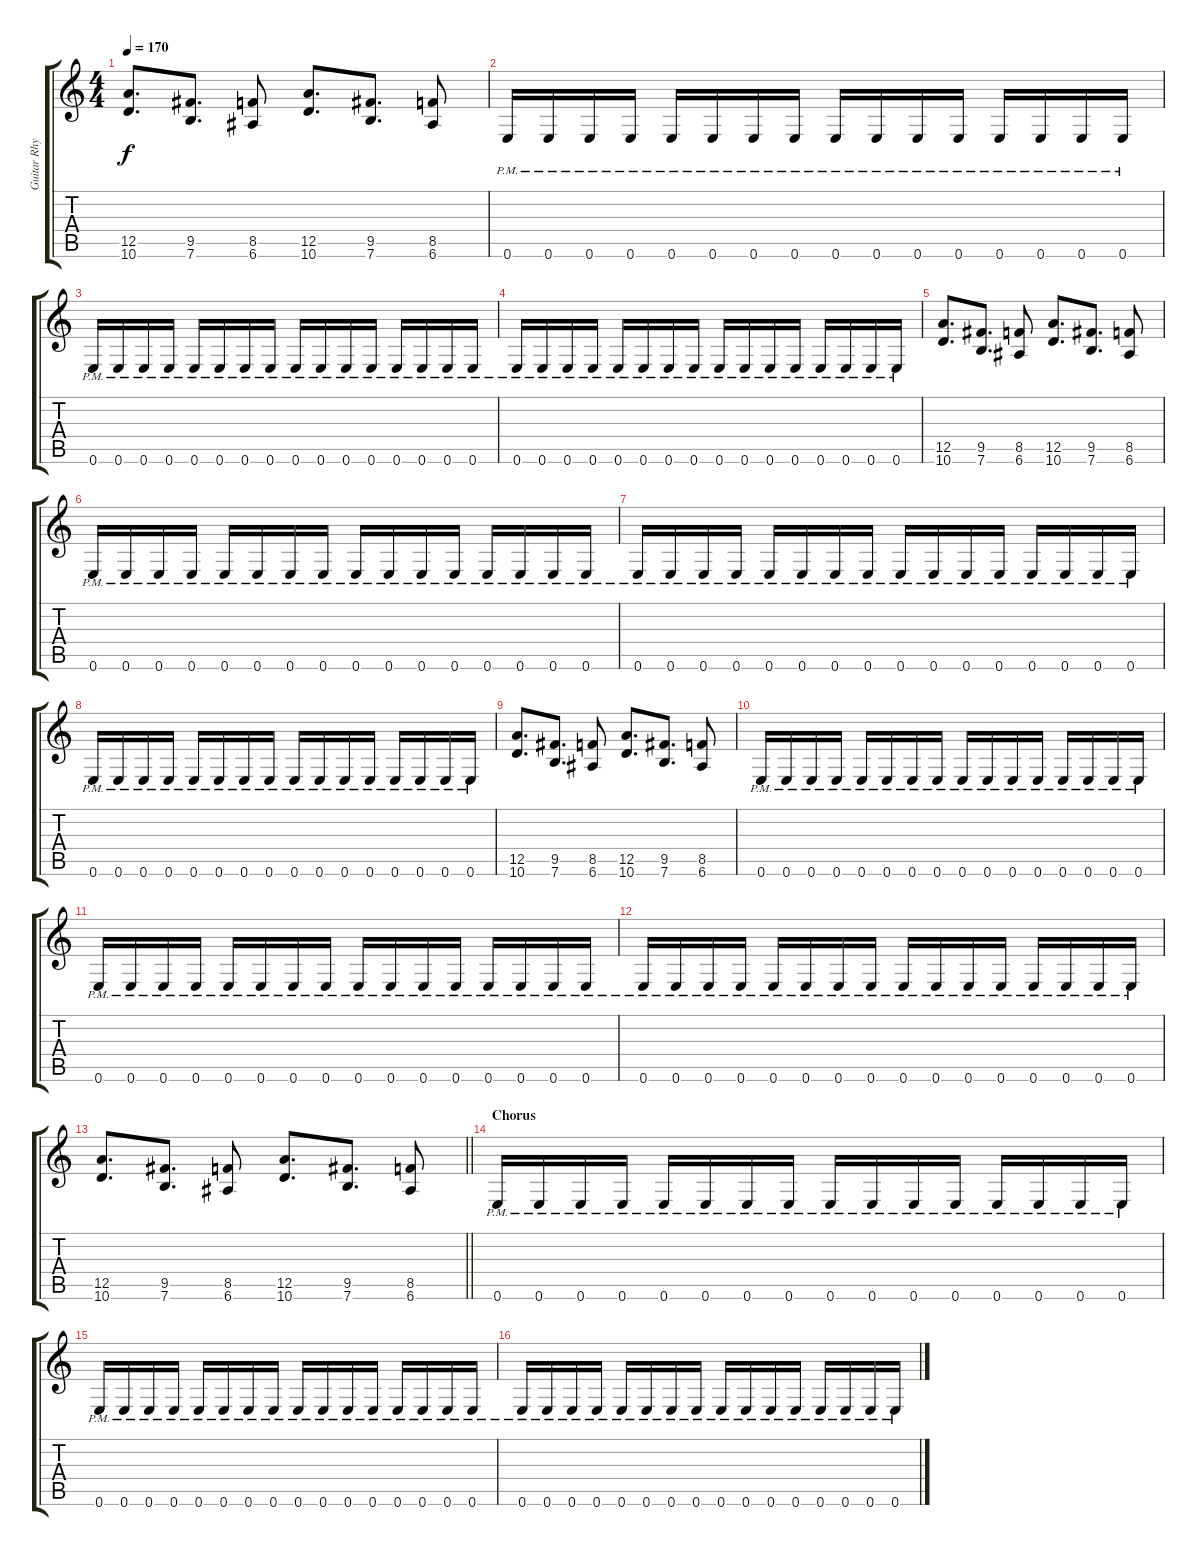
\track ("Guitar Rhythm" "Guitar Rhy") {instrument electricguitarclean}
\staff {score tabs}
\tuning (E4 B3 G3 D3 A2 E2) {hide}
\ts (4 4)
\tempo 170
\clef g2
\ks c
(12.5 10.6).8{d dy f} (9.5 7.6).8{d} (8.5 6.6).8 (12.5 10.6).8{d} (9.5 7.6).8{d} (8.5 6.6).8 |
0.6{pm}.16 0.6{pm}.16 0.6{pm}.16 0.6{pm}.16 0.6{pm}.16 0.6{pm}.16 0.6{pm}.16 0.6{pm}.16 0.6{pm}.16 0.6{pm}.16 0.6{pm}.16 0.6{pm}.16 0.6{pm}.16 0.6{pm}.16 0.6{pm}.16 0.6{pm}.16 |
0.6{pm}.16 0.6{pm}.16 0.6{pm}.16 0.6{pm}.16 0.6{pm}.16 0.6{pm}.16 0.6{pm}.16 0.6{pm}.16 0.6{pm}.16 0.6{pm}.16 0.6{pm}.16 0.6{pm}.16 0.6{pm}.16 0.6{pm}.16 0.6{pm}.16 0.6{pm}.16 |
0.6{pm}.16 0.6{pm}.16 0.6{pm}.16 0.6{pm}.16 0.6{pm}.16 0.6{pm}.16 0.6{pm}.16 0.6{pm}.16 0.6{pm}.16 0.6{pm}.16 0.6{pm}.16 0.6{pm}.16 0.6{pm}.16 0.6{pm}.16 0.6{pm}.16 0.6{pm}.16 |
(12.5 10.6).8{d} (9.5 7.6).8{d} (8.5 6.6).8 (12.5 10.6).8{d} (9.5 7.6).8{d} (8.5 6.6).8 |
0.6{pm}.16 0.6{pm}.16 0.6{pm}.16 0.6{pm}.16 0.6{pm}.16 0.6{pm}.16 0.6{pm}.16 0.6{pm}.16 0.6{pm}.16 0.6{pm}.16 0.6{pm}.16 0.6{pm}.16 0.6{pm}.16 0.6{pm}.16 0.6{pm}.16 0.6{pm}.16 |
0.6{pm}.16 0.6{pm}.16 0.6{pm}.16 0.6{pm}.16 0.6{pm}.16 0.6{pm}.16 0.6{pm}.16 0.6{pm}.16 0.6{pm}.16 0.6{pm}.16 0.6{pm}.16 0.6{pm}.16 0.6{pm}.16 0.6{pm}.16 0.6{pm}.16 0.6{pm}.16 |
0.6{pm}.16 0.6{pm}.16 0.6{pm}.16 0.6{pm}.16 0.6{pm}.16 0.6{pm}.16 0.6{pm}.16 0.6{pm}.16 0.6{pm}.16 0.6{pm}.16 0.6{pm}.16 0.6{pm}.16 0.6{pm}.16 0.6{pm}.16 0.6{pm}.16 0.6{pm}.16 |
(12.5 10.6).8{d} (9.5 7.6).8{d} (8.5 6.6).8 (12.5 10.6).8{d} (9.5 7.6).8{d} (8.5 6.6).8 |
0.6{pm}.16 0.6{pm}.16 0.6{pm}.16 0.6{pm}.16 0.6{pm}.16 0.6{pm}.16 0.6{pm}.16 0.6{pm}.16 0.6{pm}.16 0.6{pm}.16 0.6{pm}.16 0.6{pm}.16 0.6{pm}.16 0.6{pm}.16 0.6{pm}.16 0.6{pm}.16 |
0.6{pm}.16 0.6{pm}.16 0.6{pm}.16 0.6{pm}.16 0.6{pm}.16 0.6{pm}.16 0.6{pm}.16 0.6{pm}.16 0.6{pm}.16 0.6{pm}.16 0.6{pm}.16 0.6{pm}.16 0.6{pm}.16 0.6{pm}.16 0.6{pm}.16 0.6{pm}.16 |
0.6{pm}.16 0.6{pm}.16 0.6{pm}.16 0.6{pm}.16 0.6{pm}.16 0.6{pm}.16 0.6{pm}.16 0.6{pm}.16 0.6{pm}.16 0.6{pm}.16 0.6{pm}.16 0.6{pm}.16 0.6{pm}.16 0.6{pm}.16 0.6{pm}.16 0.6{pm}.16 |
\barLineRight lightlight
(12.5 10.6).8{d} (9.5 7.6).8{d} (8.5 6.6).8 (12.5 10.6).8{d} (9.5 7.6).8{d} (8.5 6.6).8 |
\section ("" "Chorus")
0.6{pm}.16 0.6{pm}.16 0.6{pm}.16 0.6{pm}.16 0.6{pm}.16 0.6{pm}.16 0.6{pm}.16 0.6{pm}.16 0.6{pm}.16 0.6{pm}.16 0.6{pm}.16 0.6{pm}.16 0.6{pm}.16 0.6{pm}.16 0.6{pm}.16 0.6{pm}.16 |
0.6{pm}.16 0.6{pm}.16 0.6{pm}.16 0.6{pm}.16 0.6{pm}.16 0.6{pm}.16 0.6{pm}.16 0.6{pm}.16 0.6{pm}.16 0.6{pm}.16 0.6{pm}.16 0.6{pm}.16 0.6{pm}.16 0.6{pm}.16 0.6{pm}.16 0.6{pm}.16 |
0.6{pm}.16 0.6{pm}.16 0.6{pm}.16 0.6{pm}.16 0.6{pm}.16 0.6{pm}.16 0.6{pm}.16 0.6{pm}.16 0.6{pm}.16 0.6{pm}.16 0.6{pm}.16 0.6{pm}.16 0.6{pm}.16 0.6{pm}.16 0.6{pm}.16 0.6{pm}.16
